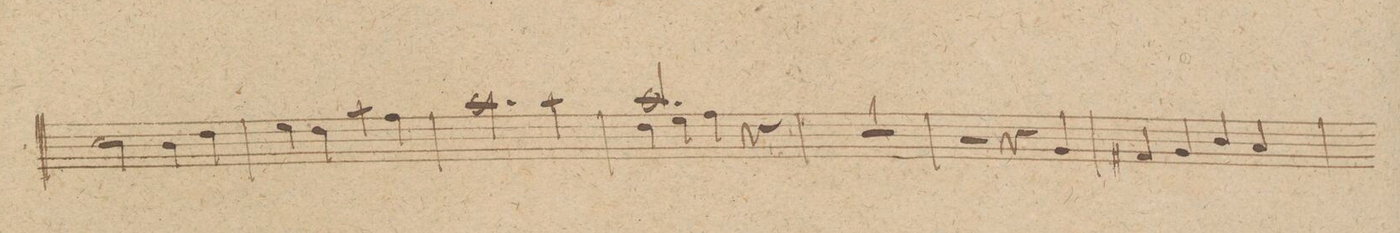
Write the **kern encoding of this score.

**kern	**dynam
*I"Alto Viola.	*
*clefC3	*
*k[f#c#g#]	*
*met(c|)	*
*M2/2	*
2d\	.
4c#\	.
4e\	.
=273	=273
4f#\	.
4e\	.
4b\	.
4g#\	.
=274	=274
2.b\	.
4b\	.
=275	=275
*^	*
2.b/	4e\	.
.	4f#\	.
.	4g#\	.
4r	4ryy	.
*v	*v	*
=276	=276
1r	.
=277	=277
2r	.
4r	.
4A/	.
=278	=278
4G#X/	.
4A/	.
4c#/	.
4B/	.
=279	=279
*-	*-
